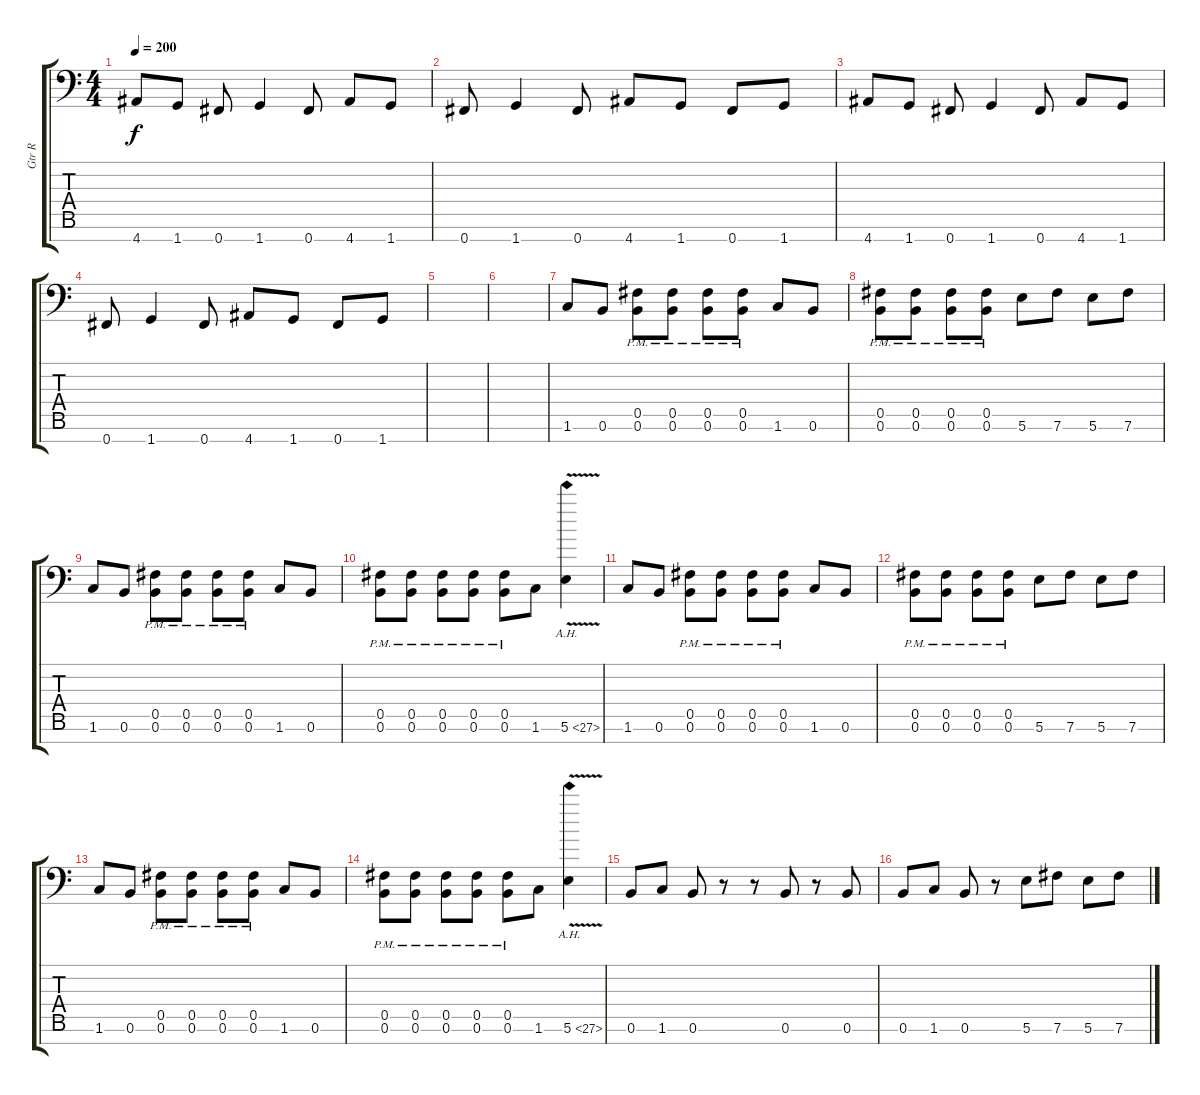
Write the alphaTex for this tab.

\track ("Gtr R" "Gtr R") {instrument distortionguitar}
\staff {score tabs}
\tuning (Db4 Ab3 E3 B2 Gb2 B1 Gb1) {hide}
\ts (4 4)
\tempo 200
\clef f4
\ks c
4.7.8{dy f} 1.7.8 0.7.8 1.7.4 0.7.8 4.7.8 1.7.8 |
0.7.8 1.7.4 0.7.8 4.7.8 1.7.8 0.7.8 1.7.8 |
4.7.8 1.7.8 0.7.8 1.7.4 0.7.8 4.7.8 1.7.8 |
0.7.8 1.7.4 0.7.8 4.7.8 1.7.8 0.7.8 1.7.8 |
|
|
1.6.8 0.6.8 (0.5{pm} 0.6{pm}).8 (0.5{pm} 0.6{pm}).8 (0.5{pm} 0.6{pm}).8 (0.5{pm} 0.6{pm}).8 1.6.8 0.6.8 |
(0.5{pm} 0.6{pm}).8 (0.5{pm} 0.6{pm}).8 (0.5{pm} 0.6{pm}).8 (0.5{pm} 0.6{pm}).8 5.6.8 7.6.8 5.6.8 7.6.8 |
1.6.8 0.6.8 (0.5{pm} 0.6{pm}).8 (0.5{pm} 0.6{pm}).8 (0.5{pm} 0.6{pm}).8 (0.5{pm} 0.6{pm}).8 1.6.8 0.6.8 |
(0.5{pm} 0.6{pm}).8 (0.5{pm} 0.6{pm}).8 (0.5{pm} 0.6{pm}).8 (0.5{pm} 0.6{pm}).8 (0.5{pm} 0.6{pm}).8 1.6.8 5.6{ah 22 v}.4 |
1.6.8 0.6.8 (0.5{pm} 0.6{pm}).8 (0.5{pm} 0.6{pm}).8 (0.5{pm} 0.6{pm}).8 (0.5{pm} 0.6{pm}).8 1.6.8 0.6.8 |
(0.5{pm} 0.6{pm}).8 (0.5{pm} 0.6{pm}).8 (0.5{pm} 0.6{pm}).8 (0.5{pm} 0.6{pm}).8 5.6.8 7.6.8 5.6.8 7.6.8 |
1.6.8 0.6.8 (0.5{pm} 0.6{pm}).8 (0.5{pm} 0.6{pm}).8 (0.5{pm} 0.6{pm}).8 (0.5{pm} 0.6{pm}).8 1.6.8 0.6.8 |
(0.5{pm} 0.6{pm}).8 (0.5{pm} 0.6{pm}).8 (0.5{pm} 0.6{pm}).8 (0.5{pm} 0.6{pm}).8 (0.5{pm} 0.6{pm}).8 1.6.8 5.6{ah 22 v}.4 |
0.6.8 1.6.8 0.6.8 r.8 r.8 0.6.8 r.8 0.6.8 |
0.6.8 1.6.8 0.6.8 r.8 5.6.8 7.6.8 5.6.8 7.6.8
